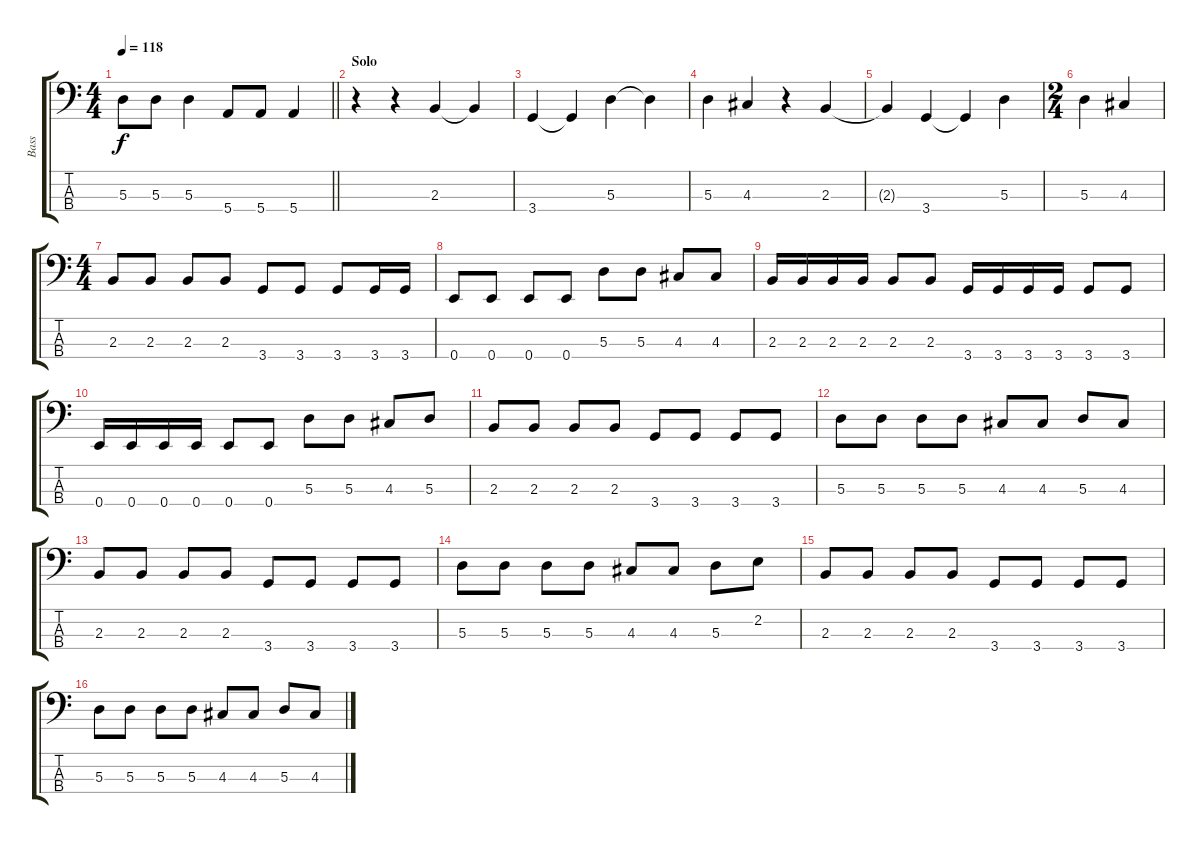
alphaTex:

\track ("Bass" "Bass") {instrument electricbassfinger}
\staff {score tabs}
\tuning (G2 D2 A1 E1) {hide}
\ts (4 4)
\tempo 118
\clef f4
\barLineRight lightlight
\ks c
5.3.8{dy f} 5.3.8 5.3.4 5.4.8 5.4.8 5.4.4 |
\section ("" "Solo")
r.4 r.4 2.3.4 2.3{t}.4 |
3.4.4 3.4{t}.4 5.3.4 5.3{t}.4 |
5.3.4 4.3.4 r.4 2.3.4 |
2.3{t}.4 3.4.4 3.4{t}.4 5.3.4 |
\ts (2 4)
5.3.4 4.3.4 |
\ts (4 4)
2.3.8 2.3.8 2.3.8 2.3.8 3.4.8 3.4.8 3.4.8 3.4.16 3.4.16 |
0.4.8 0.4.8 0.4.8 0.4.8 5.3.8 5.3.8 4.3.8 4.3.8 |
2.3.16 2.3.16 2.3.16 2.3.16 2.3.8 2.3.8 3.4.16 3.4.16 3.4.16 3.4.16 3.4.8 3.4.8 |
0.4.16 0.4.16 0.4.16 0.4.16 0.4.8 0.4.8 5.3.8 5.3.8 4.3.8 5.3.8 |
2.3.8 2.3.8 2.3.8 2.3.8 3.4.8 3.4.8 3.4.8 3.4.8 |
5.3.8 5.3.8 5.3.8 5.3.8 4.3.8 4.3.8 5.3.8 4.3.8 |
2.3.8 2.3.8 2.3.8 2.3.8 3.4.8 3.4.8 3.4.8 3.4.8 |
5.3.8 5.3.8 5.3.8 5.3.8 4.3.8 4.3.8 5.3.8 2.2.8 |
2.3.8 2.3.8 2.3.8 2.3.8 3.4.8 3.4.8 3.4.8 3.4.8 |
5.3.8 5.3.8 5.3.8 5.3.8 4.3.8 4.3.8 5.3.8 4.3.8
